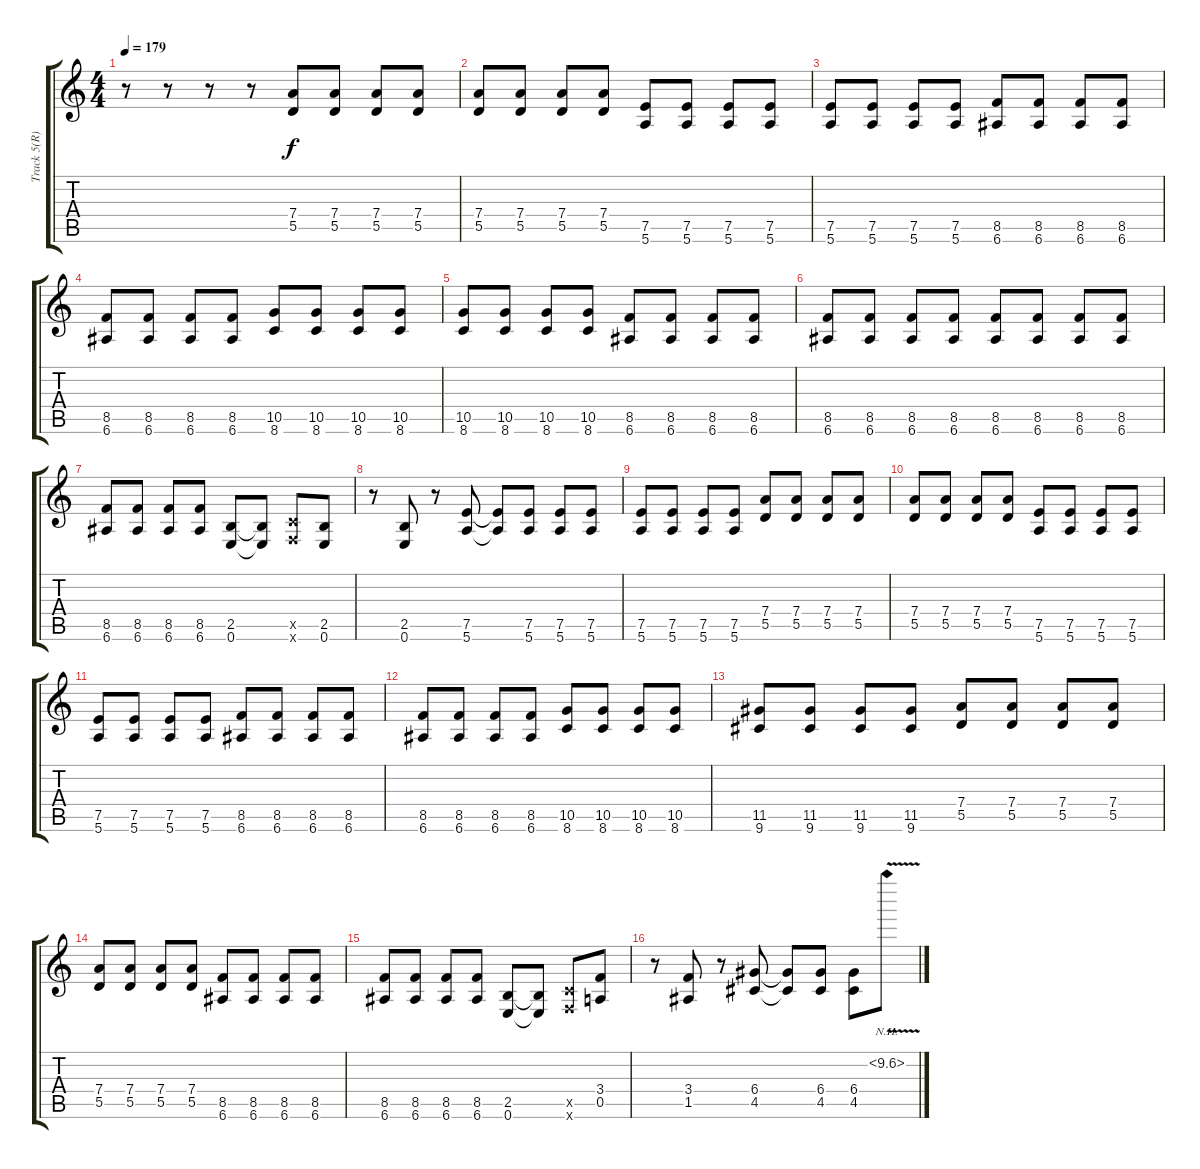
\track ("Track 5(R)" "Track 5(R)") {instrument overdrivenguitar}
\staff {score tabs}
\tuning (E4 B3 G3 D3 A2 E2) {hide}
\ts (4 4)
\tempo 179
\clef g2
\ks c
r.8{dy f} r.8 r.8 r.8 (7.4 5.5).8 (7.4 5.5).8 (7.4 5.5).8 (7.4 5.5).8 |
(7.4 5.5).8 (7.4 5.5).8 (7.4 5.5).8 (7.4 5.5).8 (7.5 5.6).8 (7.5 5.6).8 (7.5 5.6).8 (7.5 5.6).8 |
(7.5 5.6).8 (7.5 5.6).8 (7.5 5.6).8 (7.5 5.6).8 (8.5 6.6).8 (8.5 6.6).8 (8.5 6.6).8 (8.5 6.6).8 |
(8.5 6.6).8 (8.5 6.6).8 (8.5 6.6).8 (8.5 6.6).8 (10.5 8.6).8 (10.5 8.6).8 (10.5 8.6).8 (10.5 8.6).8 |
(10.5 8.6).8 (10.5 8.6).8 (10.5 8.6).8 (10.5 8.6).8 (8.5 6.6).8 (8.5 6.6).8 (8.5 6.6).8 (8.5 6.6).8 |
(8.5 6.6).8 (8.5 6.6).8 (8.5 6.6).8 (8.5 6.6).8 (8.5 6.6).8 (8.5 6.6).8 (8.5 6.6).8 (8.5 6.6).8 |
(8.5 6.6).8 (8.5 6.6).8 (8.5 6.6).8 (8.5 6.6).8 (2.5 0.6).8 (2.5{t} 0.6{t}).8 (3.5{x} 1.6{x}).8 (2.5 0.6).8 |
r.8 (2.5 0.6).8 r.8 (7.5 5.6).8 (7.5{t} 5.6{t}).8 (7.5 5.6).8 (7.5 5.6).8 (7.5 5.6).8 |
(7.5 5.6).8 (7.5 5.6).8 (7.5 5.6).8 (7.5 5.6).8 (7.4 5.5).8 (7.4 5.5).8 (7.4 5.5).8 (7.4 5.5).8 |
(7.4 5.5).8 (7.4 5.5).8 (7.4 5.5).8 (7.4 5.5).8 (7.5 5.6).8 (7.5 5.6).8 (7.5 5.6).8 (7.5 5.6).8 |
(7.5 5.6).8 (7.5 5.6).8 (7.5 5.6).8 (7.5 5.6).8 (8.5 6.6).8 (8.5 6.6).8 (8.5 6.6).8 (8.5 6.6).8 |
(8.5 6.6).8 (8.5 6.6).8 (8.5 6.6).8 (8.5 6.6).8 (10.5 8.6).8 (10.5 8.6).8 (10.5 8.6).8 (10.5 8.6).8 |
(11.5 9.6).8 (11.5 9.6).8 (11.5 9.6).8 (11.5 9.6).8 (7.4 5.5).8 (7.4 5.5).8 (7.4 5.5).8 (7.4 5.5).8 |
(7.4 5.5).8 (7.4 5.5).8 (7.4 5.5).8 (7.4 5.5).8 (8.5 6.6).8 (8.5 6.6).8 (8.5 6.6).8 (8.5 6.6).8 |
(8.5 6.6).8 (8.5 6.6).8 (8.5 6.6).8 (8.5 6.6).8 (2.5 0.6).8 (2.5{t} 0.6{t}).8 (3.5{x} 1.6{x}).8 (3.4 0.5).8 |
r.8 (3.4 1.5).8 r.8 (6.4 4.5).8 (6.4{t} 4.5{t}).8 (6.4 4.5).8 (6.4 4.5).8 10.2{nh v}.8
